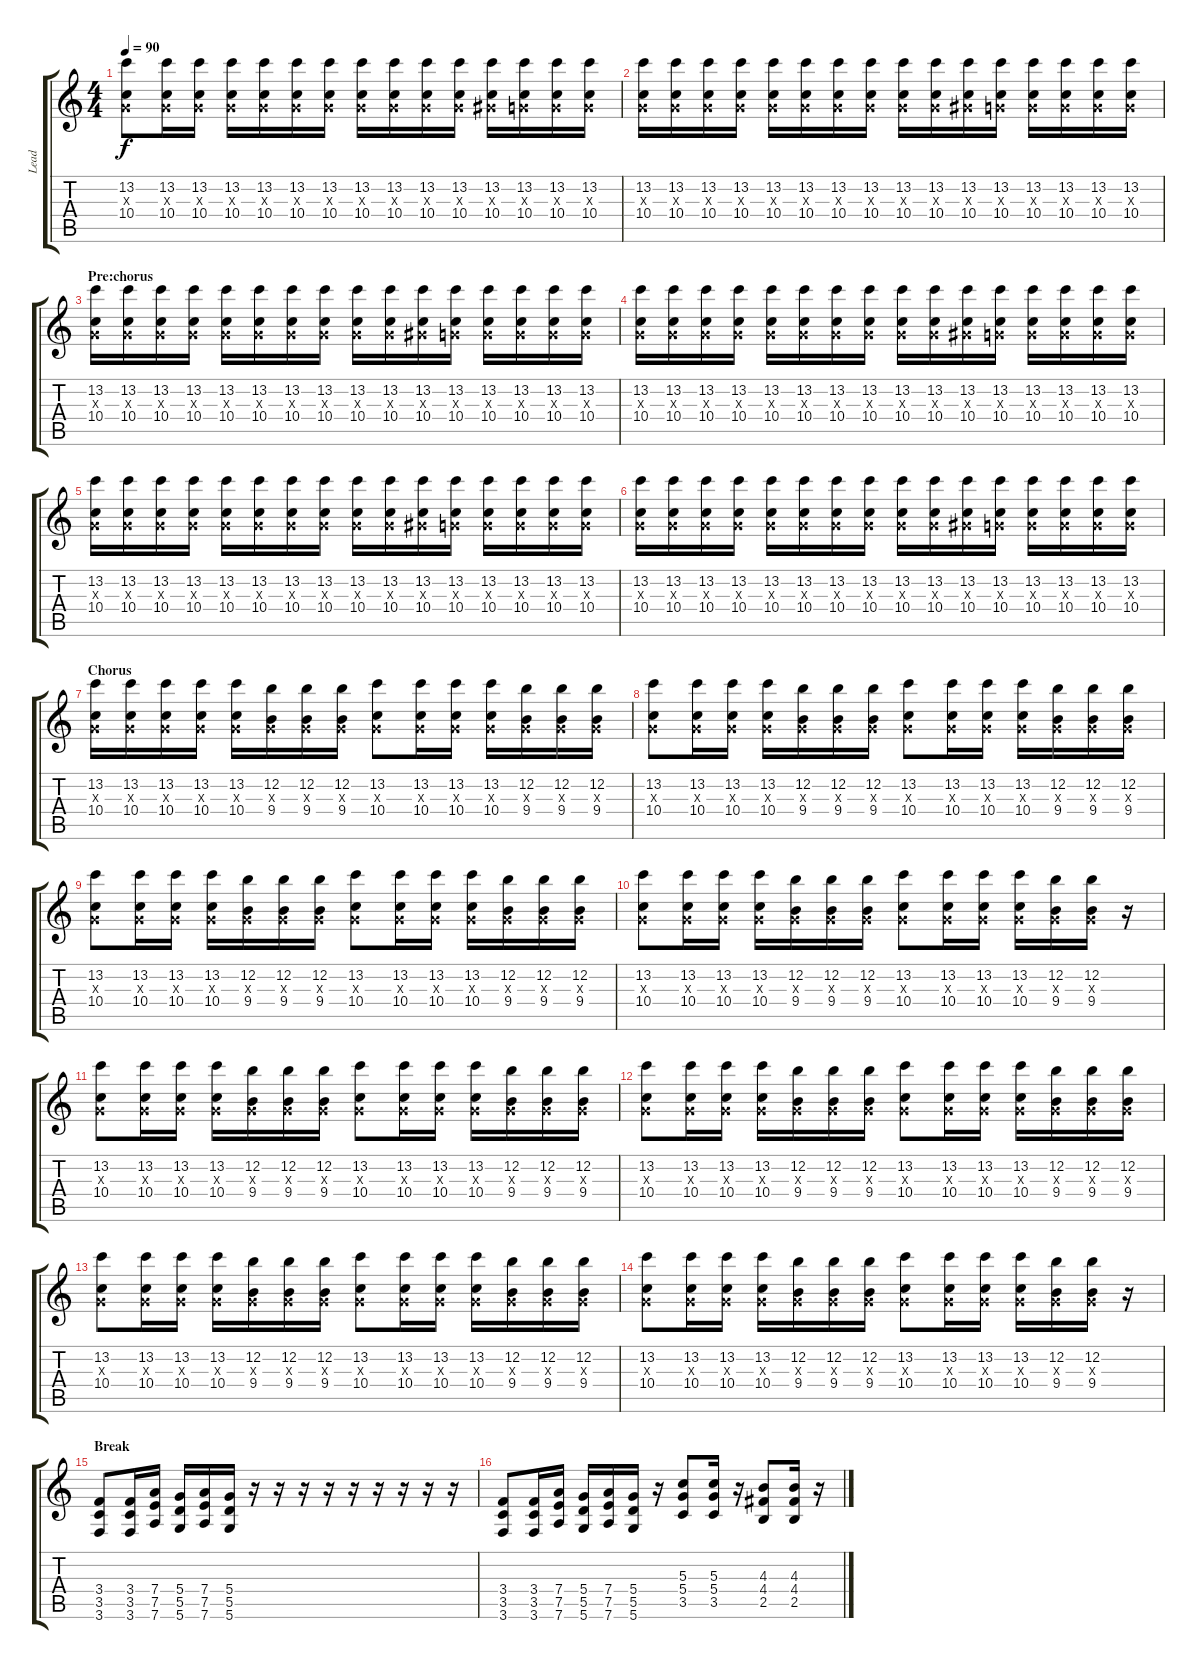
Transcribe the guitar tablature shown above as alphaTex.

\track ("Lead" "Lead") {instrument distortionguitar}
\staff {score tabs}
\tuning (E4 B3 G3 D3 A2 D2) {hide}
\ts (4 4)
\tempo 90
\clef g2
\ks c
(13.2 0.3{x} 10.4).8{dy f} (13.2 0.3{x} 10.4).16 (13.2 0.3{x} 10.4).16 (13.2 0.3{x} 10.4).16 (13.2 0.3{x} 10.4).16 (13.2 0.3{x} 10.4).16 (13.2 0.3{x} 10.4).16 (13.2 0.3{x} 10.4).16 (13.2 0.3{x} 10.4).16 (13.2 0.3{x} 10.4).16 (13.2 0.3{x} 10.4).16 (13.2 1.3{x} 10.4).16 (13.2 0.3{x} 10.4).16 (13.2 0.3{x} 10.4).16 (13.2 0.3{x} 10.4).16 |
(13.2 0.3{x} 10.4).16 (13.2 0.3{x} 10.4).16 (13.2 0.3{x} 10.4).16 (13.2 0.3{x} 10.4).16 (13.2 0.3{x} 10.4).16 (13.2 0.3{x} 10.4).16 (13.2 0.3{x} 10.4).16 (13.2 0.3{x} 10.4).16 (13.2 0.3{x} 10.4).16 (13.2 0.3{x} 10.4).16 (13.2 1.3{x} 10.4).16 (13.2 0.3{x} 10.4).16 (13.2 0.3{x} 10.4).16 (13.2 0.3{x} 10.4).16 (13.2 0.3{x} 10.4).16 (13.2 0.3{x} 10.4).16 |
\section ("" "Pre:chorus")
(13.2 0.3{x} 10.4).16{volume 9 instrument distortionguitar} (13.2 0.3{x} 10.4).16 (13.2 0.3{x} 10.4).16 (13.2 0.3{x} 10.4).16 (13.2 0.3{x} 10.4).16 (13.2 0.3{x} 10.4).16 (13.2 0.3{x} 10.4).16 (13.2 0.3{x} 10.4).16 (13.2 0.3{x} 10.4).16 (13.2 0.3{x} 10.4).16 (13.2 1.3{x} 10.4).16 (13.2 0.3{x} 10.4).16 (13.2 0.3{x} 10.4).16 (13.2 0.3{x} 10.4).16 (13.2 0.3{x} 10.4).16 (13.2 0.3{x} 10.4).16 |
(13.2 0.3{x} 10.4).16 (13.2 0.3{x} 10.4).16 (13.2 0.3{x} 10.4).16 (13.2 0.3{x} 10.4).16 (13.2 0.3{x} 10.4).16 (13.2 0.3{x} 10.4).16 (13.2 0.3{x} 10.4).16 (13.2 0.3{x} 10.4).16 (13.2 0.3{x} 10.4).16 (13.2 0.3{x} 10.4).16 (13.2 1.3{x} 10.4).16 (13.2 0.3{x} 10.4).16 (13.2 0.3{x} 10.4).16 (13.2 0.3{x} 10.4).16 (13.2 0.3{x} 10.4).16 (13.2 0.3{x} 10.4).16 |
(13.2 0.3{x} 10.4).16{volume 9 instrument distortionguitar} (13.2 0.3{x} 10.4).16 (13.2 0.3{x} 10.4).16 (13.2 0.3{x} 10.4).16 (13.2 0.3{x} 10.4).16 (13.2 0.3{x} 10.4).16 (13.2 0.3{x} 10.4).16 (13.2 0.3{x} 10.4).16 (13.2 0.3{x} 10.4).16 (13.2 0.3{x} 10.4).16 (13.2 1.3{x} 10.4).16 (13.2 0.3{x} 10.4).16 (13.2 0.3{x} 10.4).16 (13.2 0.3{x} 10.4).16 (13.2 0.3{x} 10.4).16 (13.2 0.3{x} 10.4).16 |
(13.2 0.3{x} 10.4).16 (13.2 0.3{x} 10.4).16 (13.2 0.3{x} 10.4).16 (13.2 0.3{x} 10.4).16 (13.2 0.3{x} 10.4).16 (13.2 0.3{x} 10.4).16 (13.2 0.3{x} 10.4).16 (13.2 0.3{x} 10.4).16 (13.2 0.3{x} 10.4).16 (13.2 0.3{x} 10.4).16 (13.2 1.3{x} 10.4).16 (13.2 0.3{x} 10.4).16 (13.2 0.3{x} 10.4).16 (13.2 0.3{x} 10.4).16 (13.2 0.3{x} 10.4).16 (13.2 0.3{x} 10.4).16 |
\section ("" "Chorus")
(13.2 0.3{x} 10.4).16{volume 9} (13.2 0.3{x} 10.4).16 (13.2 0.3{x} 10.4).16 (13.2 0.3{x} 10.4).16 (13.2 0.3{x} 10.4).16 (12.2 0.3{x} 9.4).16 (12.2 0.3{x} 9.4).16 (12.2 0.3{x} 9.4).16 (13.2 0.3{x} 10.4).8 (13.2 0.3{x} 10.4).16 (13.2 0.3{x} 10.4).16 (13.2 0.3{x} 10.4).16 (12.2 0.3{x} 9.4).16 (12.2 0.3{x} 9.4).16 (12.2 0.3{x} 9.4).16 |
(13.2 0.3{x} 10.4).8 (13.2 0.3{x} 10.4).16 (13.2 0.3{x} 10.4).16 (13.2 0.3{x} 10.4).16 (12.2 0.3{x} 9.4).16 (12.2 0.3{x} 9.4).16 (12.2 0.3{x} 9.4).16 (13.2 0.3{x} 10.4).8 (13.2 0.3{x} 10.4).16 (13.2 0.3{x} 10.4).16 (13.2 0.3{x} 10.4).16 (12.2 0.3{x} 9.4).16 (12.2 0.3{x} 9.4).16 (12.2 0.3{x} 9.4).16 |
(13.2 0.3{x} 10.4).8 (13.2 0.3{x} 10.4).16 (13.2 0.3{x} 10.4).16 (13.2 0.3{x} 10.4).16 (12.2 0.3{x} 9.4).16 (12.2 0.3{x} 9.4).16 (12.2 0.3{x} 9.4).16 (13.2 0.3{x} 10.4).8 (13.2 0.3{x} 10.4).16 (13.2 0.3{x} 10.4).16 (13.2 0.3{x} 10.4).16 (12.2 0.3{x} 9.4).16 (12.2 0.3{x} 9.4).16 (12.2 0.3{x} 9.4).16 |
(13.2 0.3{x} 10.4).8 (13.2 0.3{x} 10.4).16 (13.2 0.3{x} 10.4).16 (13.2 0.3{x} 10.4).16 (12.2 0.3{x} 9.4).16 (12.2 0.3{x} 9.4).16 (12.2 0.3{x} 9.4).16 (13.2 0.3{x} 10.4).8 (13.2 0.3{x} 10.4).16 (13.2 0.3{x} 10.4).16 (13.2 0.3{x} 10.4).16 (12.2 0.3{x} 9.4).16 (12.2 0.3{x} 9.4).16 r.16 |
(13.2 0.3{x} 10.4).8 (13.2 0.3{x} 10.4).16 (13.2 0.3{x} 10.4).16 (13.2 0.3{x} 10.4).16 (12.2 0.3{x} 9.4).16 (12.2 0.3{x} 9.4).16 (12.2 0.3{x} 9.4).16 (13.2 0.3{x} 10.4).8 (13.2 0.3{x} 10.4).16 (13.2 0.3{x} 10.4).16 (13.2 0.3{x} 10.4).16 (12.2 0.3{x} 9.4).16 (12.2 0.3{x} 9.4).16 (12.2 0.3{x} 9.4).16 |
(13.2 0.3{x} 10.4).8 (13.2 0.3{x} 10.4).16 (13.2 0.3{x} 10.4).16 (13.2 0.3{x} 10.4).16 (12.2 0.3{x} 9.4).16 (12.2 0.3{x} 9.4).16 (12.2 0.3{x} 9.4).16 (13.2 0.3{x} 10.4).8 (13.2 0.3{x} 10.4).16 (13.2 0.3{x} 10.4).16 (13.2 0.3{x} 10.4).16 (12.2 0.3{x} 9.4).16 (12.2 0.3{x} 9.4).16 (12.2 0.3{x} 9.4).16 |
(13.2 0.3{x} 10.4).8 (13.2 0.3{x} 10.4).16 (13.2 0.3{x} 10.4).16 (13.2 0.3{x} 10.4).16 (12.2 0.3{x} 9.4).16 (12.2 0.3{x} 9.4).16 (12.2 0.3{x} 9.4).16 (13.2 0.3{x} 10.4).8 (13.2 0.3{x} 10.4).16 (13.2 0.3{x} 10.4).16 (13.2 0.3{x} 10.4).16 (12.2 0.3{x} 9.4).16 (12.2 0.3{x} 9.4).16 (12.2 0.3{x} 9.4).16 |
(13.2 0.3{x} 10.4).8 (13.2 0.3{x} 10.4).16 (13.2 0.3{x} 10.4).16 (13.2 0.3{x} 10.4).16 (12.2 0.3{x} 9.4).16 (12.2 0.3{x} 9.4).16 (12.2 0.3{x} 9.4).16 (13.2 0.3{x} 10.4).8 (13.2 0.3{x} 10.4).16 (13.2 0.3{x} 10.4).16 (13.2 0.3{x} 10.4).16 (12.2 0.3{x} 9.4).16 (12.2 0.3{x} 9.4).16 r.16 |
\section ("" "Break")
(3.4 3.5 3.6).8{volume 11} (3.4 3.5 3.6).16 (7.4 7.5 7.6).16 (5.4 5.5 5.6).16 (7.4 7.5 7.6).16 (5.4 5.5 5.6).16 r.16 r.16 r.16 r.16 r.16 r.16 r.16 r.16 r.16 |
(3.4 3.5 3.6).8 (3.4 3.5 3.6).16 (7.4 7.5 7.6).16 (5.4 5.5 5.6).16 (7.4 7.5 7.6).16 (5.4 5.5 5.6).16 r.16 (5.3 5.4 3.5).8 (5.3 5.4 3.5).16 r.16 (4.3 4.4 2.5).8 (4.3 4.4 2.5).16 r.16
